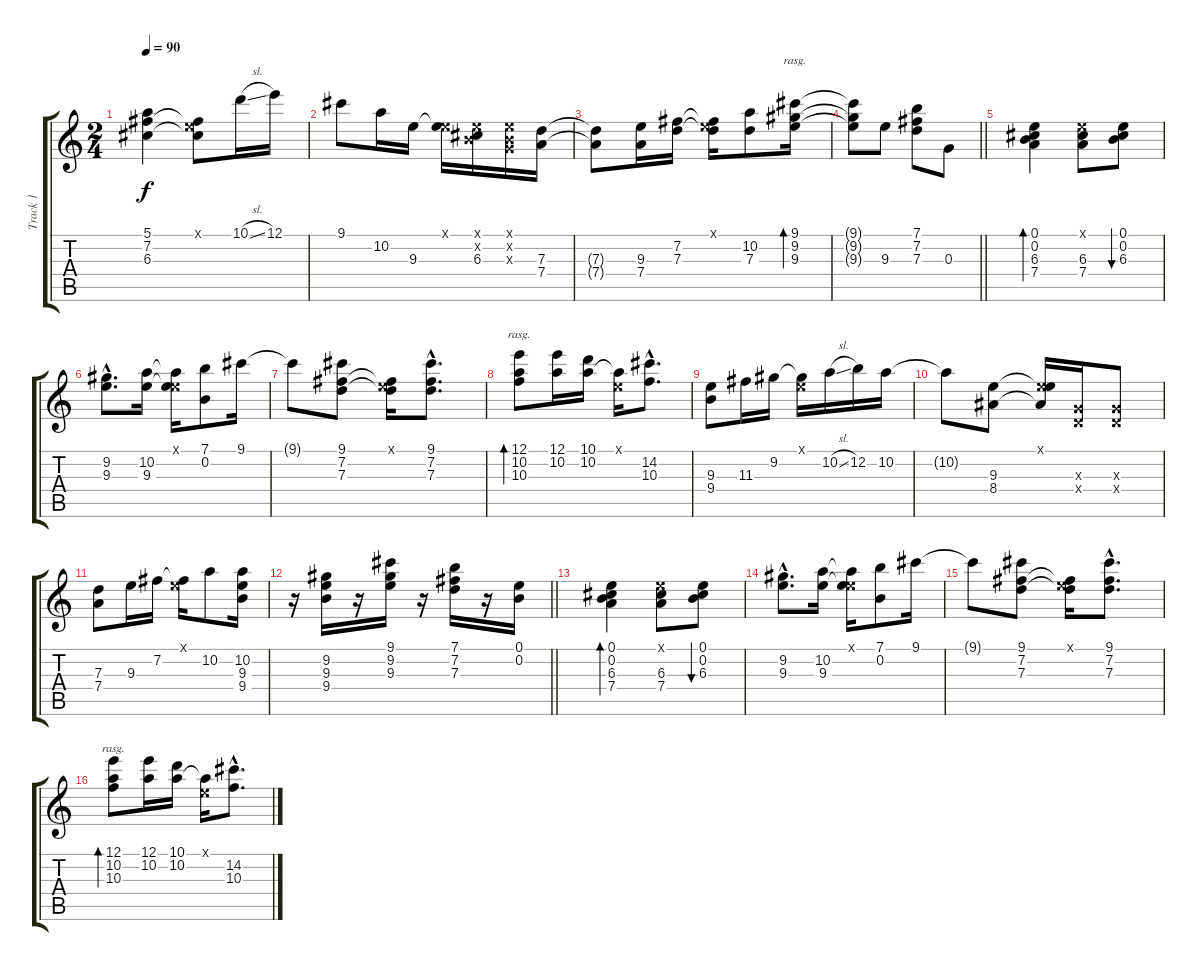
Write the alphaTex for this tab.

\track ("Track 1" "Track 1") {instrument acousticguitarsteel}
\staff {score tabs}
\tuning (E4 B3 G3 D3 A2 E2) {hide}
\ts (2 4)
\tempo 90
\clef g2
\ks c
(5.1{t} 7.2{t} 6.3{t}).4{dy f} (0.1{x} 7.2{t} 6.3{t}).8 10.1{sl}.16 12.1.16 |
9.1.8 10.2.16 9.3.16 (0.1{x} 9.3{t}).16 (0.1{x} 0.2{x} 6.3).16 (0.1{x} 0.2{x} 0.3{x}).16 (7.3 7.4).16 |
(7.3{t} 7.4{t}).8 (9.3 7.4).16 (7.2 7.3).16 (0.1{x} 7.2{t} 7.3{t}).16 (10.2 7.3).8 (9.1 9.2 9.3).16{bd 60 rasg ii} |
\barLineRight lightlight
(9.1{t} 9.2{t} 9.3{t}).8 9.3.8 (7.1 7.2 7.3).8 0.3.8 |
(0.1 0.2 6.3 7.4).4{bd 60} (0.1{x} 6.3 7.4).8 (0.1 0.2 6.3).8{bu 30} |
(9.2{hac} 9.3{hac}).8{d} (10.2 9.3).16 (0.1{x} 10.2{t} 9.3{t}).16 (7.1 0.2).8 9.1.16 |
9.1{t}.8 (9.1 7.2 7.3).8 (0.1{x} 7.2{t} 7.3{t}).16 (9.1{hac} 7.2{hac} 7.3{hac}).8{d} |
(12.1 10.2 10.3).8{bd 60 rasg ii} (12.1 10.2).16 (10.1 10.2).16 (0.1{x} 10.2{t}).16 (14.2{hac} 10.3{hac}).8{d} |
(9.3 9.4).8 11.3.16 9.2.16 (0.1{x} 9.2{t}).16 10.2{sl}.16 12.2.16 10.2.16 |
10.2{t}.8 (9.3 8.4).8 (0.1{x} 9.3{t} 8.4{t}).16 (0.3{x} 0.4{x}).16 (0.3{x} 0.4{x}).8 |
(7.3 7.4).8 9.3.16 7.2.16 (0.1{x} 7.2{t}).16 10.2.8 (10.2 9.3 9.4).16 |
\barLineRight lightlight
r.16 (9.2 9.3 9.4).16 r.16 (9.1 9.2 9.3).16 r.16 (7.1 7.2 7.3).16 r.16 (0.1 0.2).16 |
(0.1 0.2 6.3 7.4).4{bd 30} (0.1{x} 6.3 7.4).8 (0.1 0.2 6.3).8{bu 30} |
(9.2{hac} 9.3{hac}).8{d} (10.2 9.3).16 (0.1{x} 10.2{t} 9.3{t}).16 (7.1 0.2).8 9.1.16 |
9.1{t}.8 (9.1 7.2 7.3).8 (0.1{x} 7.2{t} 7.3{t}).16 (9.1{hac} 7.2{hac} 7.3{hac}).8{d} |
(12.1 10.2 10.3).8{bd 60 rasg ii} (12.1 10.2).16 (10.1 10.2).16 (0.1{x} 10.2{t}).16 (14.2{hac} 10.3{hac}).8{d}
